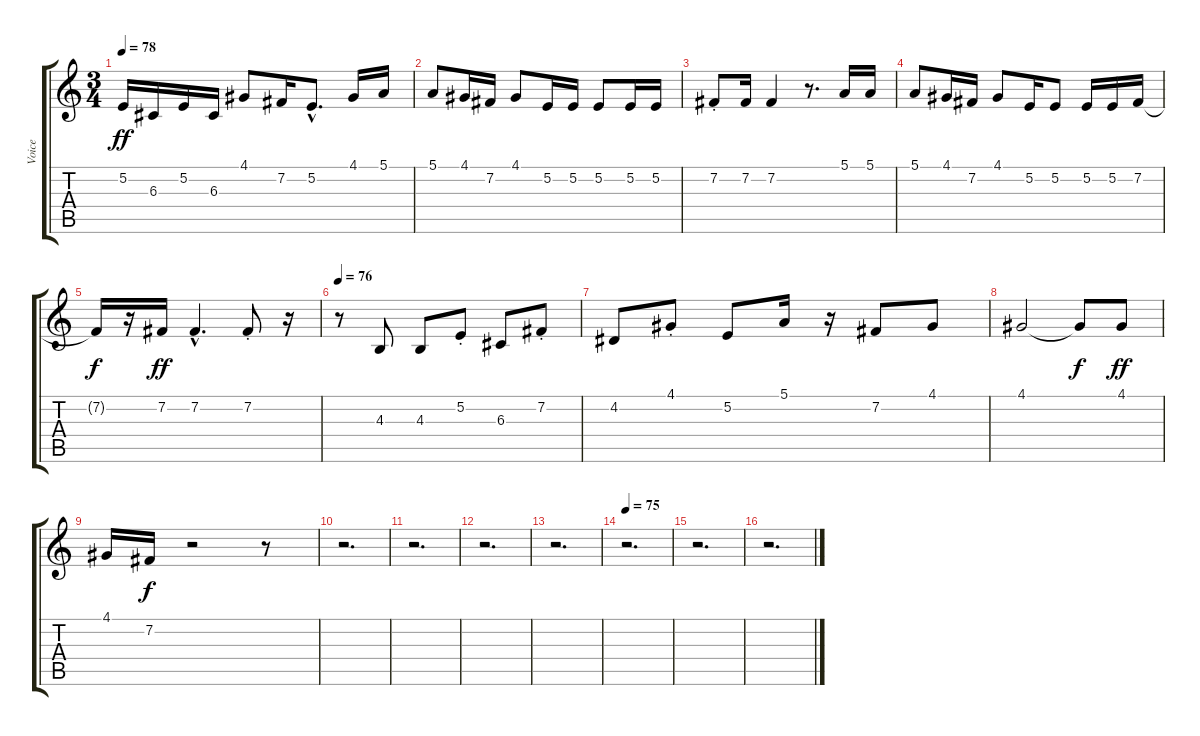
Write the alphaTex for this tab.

\track ("Voice" "Voice") {instrument lead3calliope}
\staff {score tabs}
\tuning (E4 B3 G3 D3 A2 E2) {hide}
\ts (3 4)
\tempo 78
\clef g2
\ks c
5.2.16{dy ff} 6.3.16 5.2.16 6.3.16 4.1.8 7.2.16 5.2{hac}.8{d} 4.1.16 5.1.16 |
5.1.8 4.1.16 7.2.16 4.1.8 5.2.16 5.2.16 5.2.8 5.2.16 5.2.16 |
7.2{st}.8 7.2.16 7.2.4 r.8{d} 5.1.16 5.1.16 |
5.1.8 4.1.16 7.2.16 4.1.8 5.2.16 5.2.8 5.2.16 5.2.16 7.2.16 |
7.2{t}.16{dy f} r.16 7.2.16{dy ff} 7.2{hac}.4{d} 7.2{st}.8 r.16 |
\tempo 76
r.8 4.3.8 4.3.8 5.2{st}.8 6.3.8 7.2{st}.8 |
4.2.8 4.1{st}.8 5.2.8 5.1.16 r.16 7.2.8 4.1.8 |
4.1.2 4.1{t}.8{dy f} 4.1.8{dy ff} |
4.1.16 7.2.16{dy f} r.2 r.8 |
r.2{d} |
r.2{d} |
r.2{d} |
r.2{d} |
\tempo 75
r.2{d} |
r.2{d} |
r.2{d}
